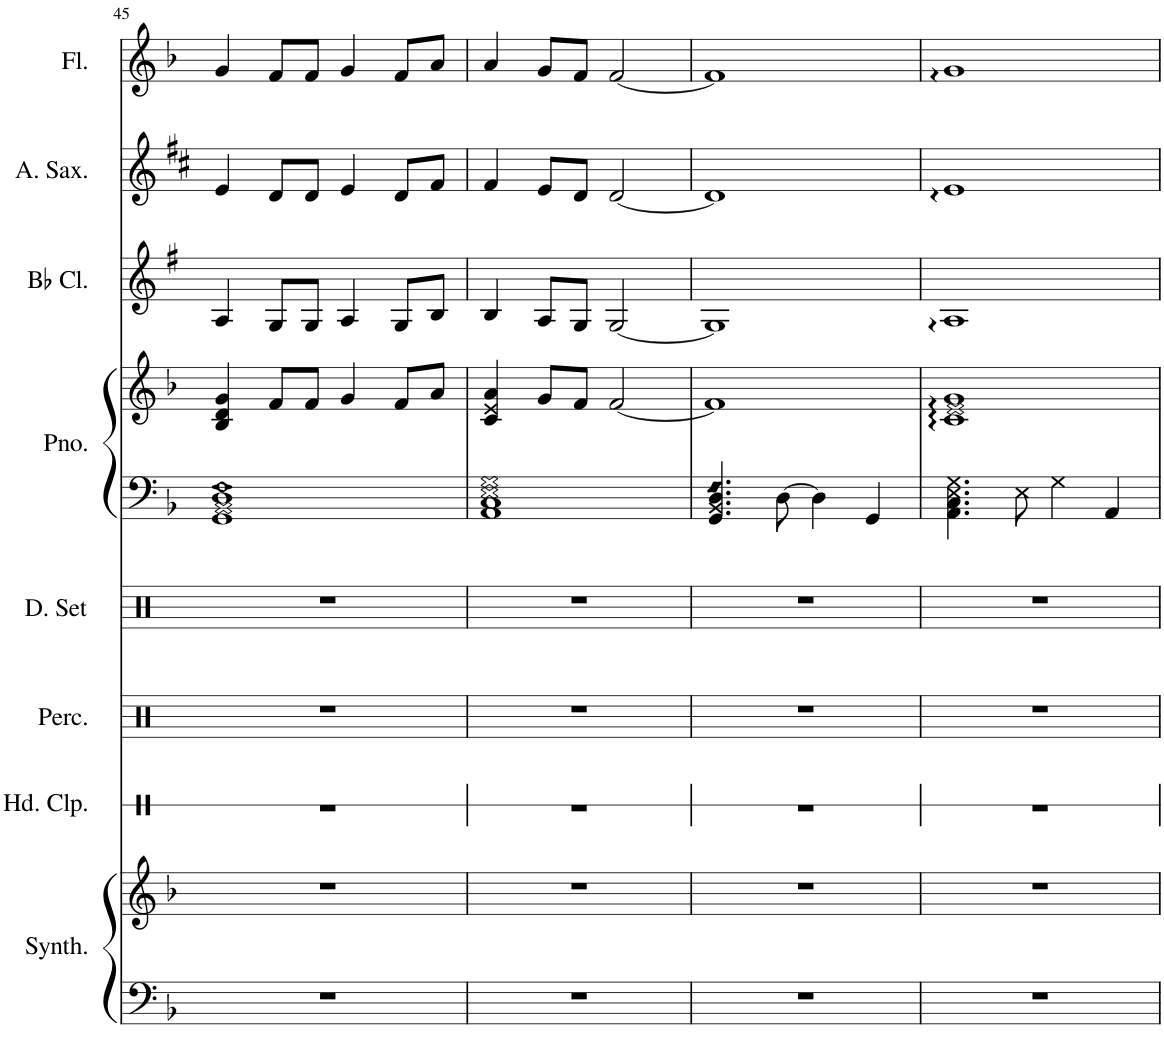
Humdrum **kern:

**kern	**kern	**kern	**kern	**kern	**kern	**kern	**kern	**kern	**kern
*part8	*part8	*part7	*part6	*part5	*part4	*part4	*part3	*part2	*part1
*staff10	*staff9	*staff8	*staff7	*staff6	*staff5	*staff4	*staff3	*staff2	*staff1
*I"Bass Synthesiser	*	*I"Hand Clap	*I"Percussion	*I"Drumset	*I"Piano	*	*I"Bb Clarinet	*I"Alto Saxophone	*I"Flute
*I'Synth.	*	*I'Hd. Clp.	*I'Perc.	*I'D. Set	*I'Pno.	*	*I'Bb Cl.	*I'A. Sax.	*I'Fl.
!!LO:PB:g=z
*clefF4	*clefG2	*clefX	*clefX	*clefX	*clefF4	*clefG2	*clefG2	*clefG2	*clefG2
*	*	*	*	*	*	*	*Trd1c2	*Trd5c9	*
*k[b-]	*k[b-]	*k[]	*k[]	*k[]	*k[b-]	*k[b-]	*k[f#]	*k[f#c#]	*k[b-]
*M4/4	*M4/4	*M4/4	*M4/4	*M4/4	*M4/4	*M4/4	*M4/4	*M4/4	*M4/4
=45	=45	=45	=45	=45	=45	=45	=45	=45	=45
!	!	!	!	!	!LO:N:n=4:head=diamond	!	!	!	!
1r	1r	1r	1r	1r	1GG 1BB- 1D 1F	4B-/ 4d/ 4g/	4A/	4e/	4g/
.	.	.	.	.	.	8f/L	8G/L	8d/L	8f/L
.	.	.	.	.	.	8f/J	8G/J	8d/J	8f/J
.	.	.	.	.	.	4g/	4A/	4e/	4g/
.	.	.	.	.	.	8f/L	8G/L	8d/L	8f/L
.	.	.	.	.	.	8a/J	8B/J	8f#/J	8a/J
=46	=46	=46	=46	=46	=46	=46	=46	=46	=46
1r	1r	1r	1r	1r	1AA 1C 1E 1G	4c/ 4e/ 4a/	4B/	4f#/	4a/
.	.	.	.	.	.	8g/L	8A/L	8e/L	8g/L
.	.	.	.	.	.	8f/J	8G/J	8d/J	8f/J
.	.	.	.	.	.	[2f/	[2G/	[2d/	[2f/
=47	=47	=47	=47	=47	=47	=47	=47	=47	=47
!	!	!	!	!	!LO:N:n=4:head=diamond	!	!	!	!
1r	1r	1r	1r	1r	4.GG/ 4.BB-/ 4.D/ 4.F/	1f]	1G]	1d]	1f]
.	.	.	.	.	[8D\	.	.	.	.
.	.	.	.	.	4D\]	.	.	.	.
.	.	.	.	.	4GG/	.	.	.	.
=48	=48	=48	=48	=48	=48	=48	=48	=48	=48
1r	1r	1r	1r	1r	4.AA\ 4.C\ 4.E\ 4.G\	1c 1e 1g	1A	1e	1g
.	.	.	.	.	8E\	.	.	.	.
.	.	.	.	.	4G\	.	.	.	.
.	.	.	.	.	4AA/	.	.	.	.
=	=	=	=	=	=	=	=	=	=
*-	*-	*-	*-	*-	*-	*-	*-	*-	*-
